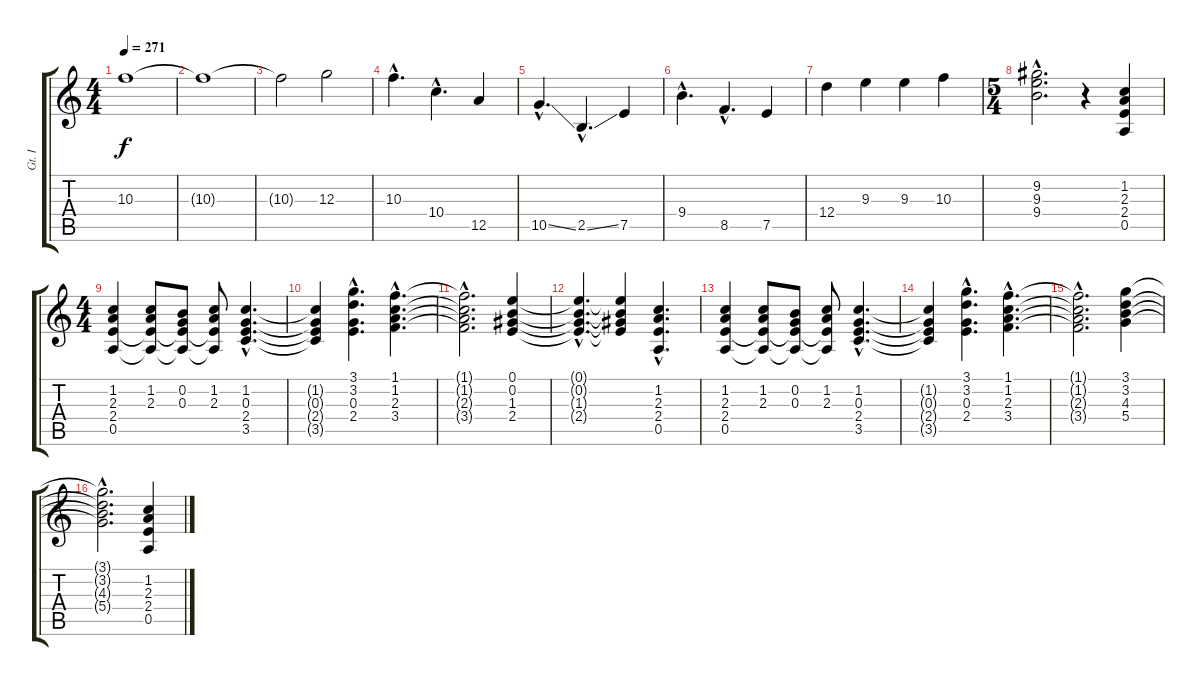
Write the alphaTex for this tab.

\track ("Gt. I" "Gt. I") {instrument distortionguitar}
\staff {score tabs}
\tuning (E4 B3 G3 D3 A2 E2) {hide}
\ts (4 4)
\tempo 271
\clef g2
\ks c
10.3.1{dy f} |
10.3{t}.1 |
10.3{t}.2 12.3.2 |
10.3{hac}.4{d} 10.4{hac}.4{d} 12.5.4 |
10.5{ss hac}.4{d} 2.5{ss hac}.4{d} 7.5.4 |
9.4{hac}.4{d} 8.5{hac}.4{d} 7.5.4 |
12.4.4 9.3.4 9.3.4 10.3.4 |
\ts (5 4)
(9.2{hac} 9.3{hac} 9.4{hac}).2{d} r.4 (1.2 2.3 2.4 0.5).4 |
\ts (4 4)
(1.2 2.3 2.4 0.5).4 (1.2 2.3 2.4{t} 0.5{t}).8 (0.2 0.3 2.4{t} 0.5{t}).8 (1.2 2.3 2.4{t} 0.5{t}).8 (1.2{hac} 0.3{hac} 2.4{hac} 3.5{hac}).4{d} |
(1.2{t} 0.3{t} 2.4{t} 3.5{t}).4 (3.1{hac} 3.2{hac} 0.3{hac} 2.4{hac}).4{d} (1.1{hac} 1.2{hac} 2.3{hac} 3.4{hac}).4{d} |
(1.1{hac t} 1.2{hac t} 2.3{hac t} 3.4{hac t}).2{d} (0.1 0.2 1.3 2.4).4 |
(0.1{hac t} 0.2{hac t} 1.3{hac t} 2.4{hac t}).4{d} (0.1{t} 0.2{t} 1.3{t} 2.4{t}).4 (1.2{hac} 2.3{hac} 2.4{hac} 0.5{hac}).4{d} |
(1.2 2.3 2.4 0.5).4 (1.2 2.3 2.4{t} 0.5{t}).8 (0.2 0.3 2.4{t} 0.5{t}).8 (1.2 2.3 2.4{t} 0.5{t}).8 (1.2{hac} 0.3{hac} 2.4{hac} 3.5{hac}).4{d} |
(1.2{t} 0.3{t} 2.4{t} 3.5{t}).4 (3.1{hac} 3.2{hac} 0.3{hac} 2.4{hac}).4{d} (1.1{hac} 1.2{hac} 2.3{hac} 3.4{hac}).4{d} |
(1.1{hac t} 1.2{hac t} 2.3{hac t} 3.4{hac t}).2{d} (3.1 3.2 4.3 5.4).4 |
(3.1{hac t} 3.2{hac t} 4.3{hac t} 5.4{hac t}).2{d} (1.2 2.3 2.4 0.5).4
